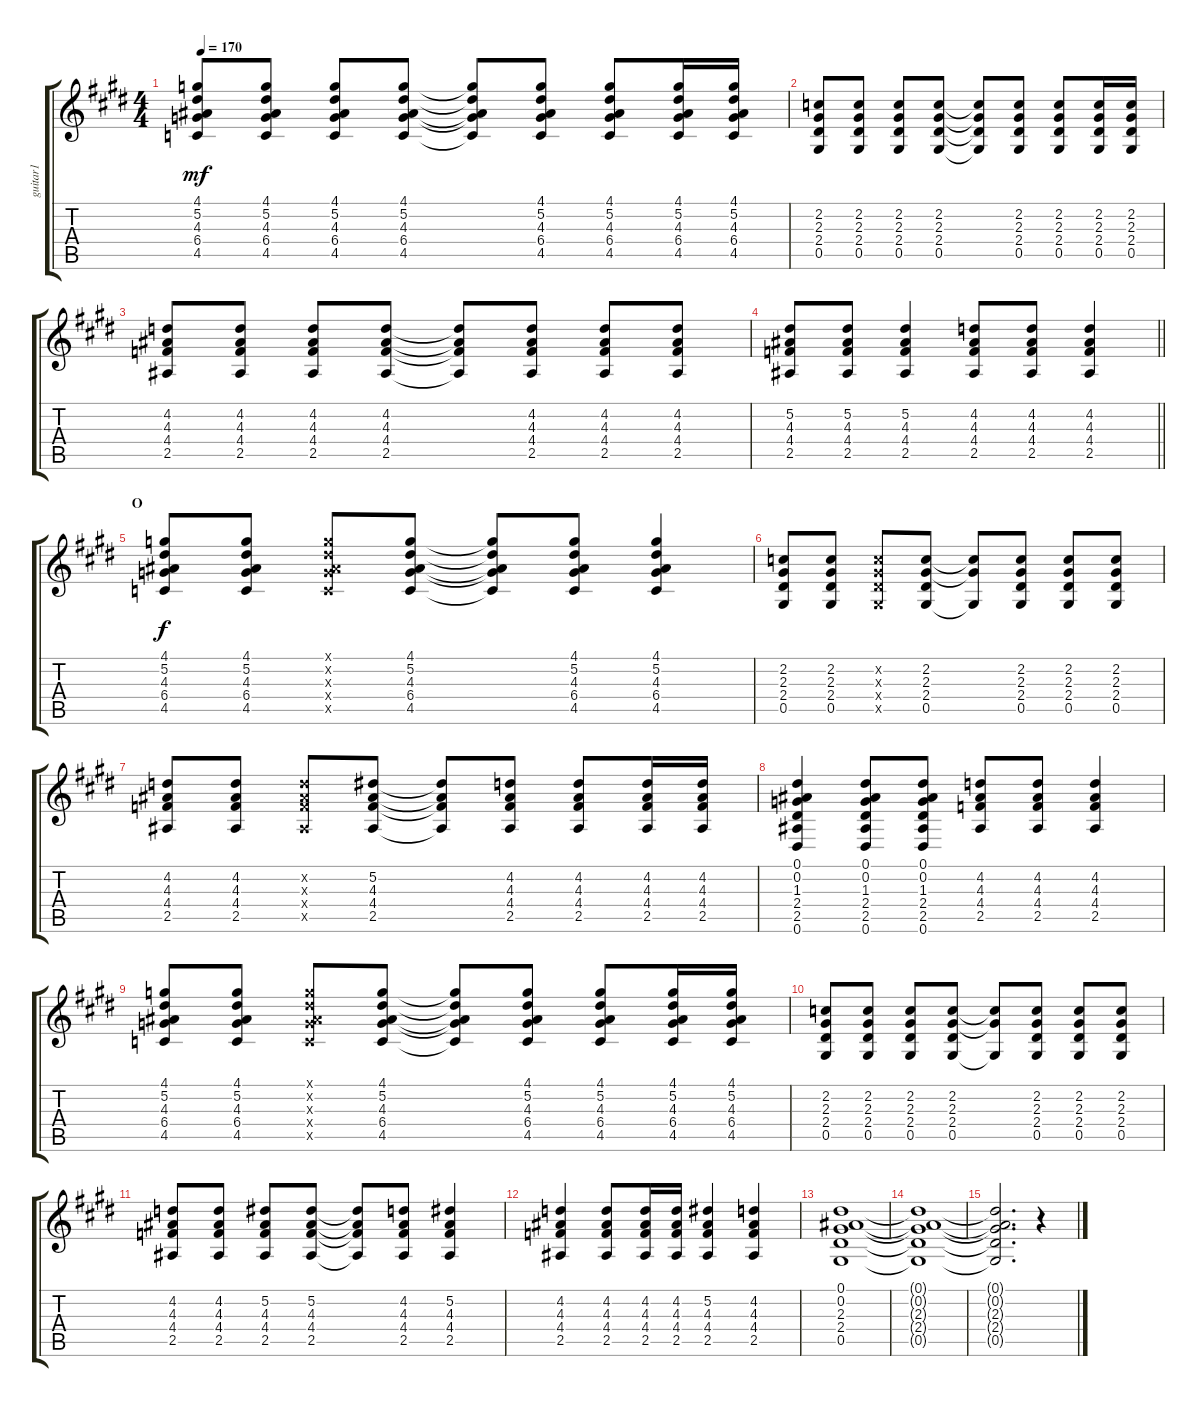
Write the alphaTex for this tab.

\track ("guitar1" "guitar1") {instrument distortionguitar}
\staff {score tabs}
\tuning (Eb4 Bb3 Gb3 Db3 Ab2 Eb2) {hide}
\ts (4 4)
\tempo 170
\clef g2
\ks e
(4.1 5.2 4.3 6.4 4.5).8{dy mf} (4.1 5.2 4.3 6.4 4.5).8 (4.1 5.2 4.3 6.4 4.5).8 (4.1 5.2 4.3 6.4 4.5).8 (4.1{t} 5.2{t} 4.3{t} 6.4{t} 4.5{t}).8 (4.1 5.2 4.3 6.4 4.5).8 (4.1 5.2 4.3 6.4 4.5).8 (4.1 5.2 4.3 6.4 4.5).16 (4.1 5.2 4.3 6.4 4.5).16 |
(2.2 2.3 2.4 0.5).8 (2.2 2.3 2.4 0.5).8 (2.2 2.3 2.4 0.5).8 (2.2 2.3 2.4 0.5).8 (2.2{t} 2.3{t} 2.4{t} 0.5{t}).8 (2.2 2.3 2.4 0.5).8 (2.2 2.3 2.4 0.5).8 (2.2 2.3 2.4 0.5).16 (2.2 2.3 2.4 0.5).16 |
(4.2 4.3 4.4 2.5).8 (4.2 4.3 4.4 2.5).8 (4.2 4.3 4.4 2.5).8 (4.2 4.3 4.4 2.5).8 (4.2{t} 4.3{t} 4.4{t} 2.5{t}).8 (4.2 4.3 4.4 2.5).8 (4.2 4.3 4.4 2.5).8 (4.2 4.3 4.4 2.5).8 |
\barLineRight lightlight
(5.2 4.3 4.4 2.5).8 (5.2 4.3 4.4 2.5).8 (5.2 4.3 4.4 2.5).4 (4.2 4.3 4.4 2.5).8 (4.2 4.3 4.4 2.5).8 (4.2 4.3 4.4 2.5).4 |
\section ("" "O")
(4.1 5.2 4.3 6.4 4.5).8{dy f} (4.1 5.2 4.3 6.4 4.5).8 (4.1{x} 5.2{x} 4.3{x} 6.4{x} 4.5{x}).8 (4.1 5.2 4.3 6.4 4.5).8 (4.1{t} 5.2{t} 4.3{t} 6.4{t} 4.5{t}).8 (4.1 5.2 4.3 6.4 4.5).8 (4.1 5.2 4.3 6.4 4.5).4 |
(2.2 2.3 2.4 0.5).8 (2.2 2.3 2.4 0.5).8 (2.2{x} 2.3{x} 2.4{x} 0.5{x}).8 (2.2 2.3 2.4 0.5).8 (2.2{t} 2.3{t} 0.5{t}).8 (2.2 2.3 2.4 0.5).8 (2.2 2.3 2.4 0.5).8 (2.2 2.3 2.4 0.5).8 |
(4.2 4.3 4.4 2.5).8 (4.2 4.3 4.4 2.5).8 (4.2{x} 4.3{x} 4.4{x} 2.5{x}).8 (5.2 4.3 4.4 2.5).8 (5.2{t} 4.3{t} 4.4{t} 2.5{t}).8 (4.2 4.3 4.4 2.5).8 (4.2 4.3 4.4 2.5).8 (4.2 4.3 4.4 2.5).16 (4.2 4.3 4.4 2.5).16 |
(0.1 0.2 1.3 2.4 2.5 0.6).4 (0.1 0.2 1.3 2.4 2.5 0.6).8 (0.1 0.2 1.3 2.4 2.5 0.6).8 (4.2 4.3 4.4 2.5).8 (4.2 4.3 4.4 2.5).8 (4.2 4.3 4.4 2.5).4 |
(4.1 5.2 4.3 6.4 4.5).8 (4.1 5.2 4.3 6.4 4.5).8 (4.1{x} 5.2{x} 4.3{x} 6.4{x} 4.5{x}).8 (4.1 5.2 4.3 6.4 4.5).8 (4.1{t} 5.2{t} 4.3{t} 6.4{t} 4.5{t}).8 (4.1 5.2 4.3 6.4 4.5).8 (4.1 5.2 4.3 6.4 4.5).8 (4.1 5.2 4.3 6.4 4.5).16 (4.1 5.2 4.3 6.4 4.5).16 |
(2.2 2.3 2.4 0.5).8 (2.2 2.3 2.4 0.5).8 (2.2 2.3 2.4 0.5).8 (2.2 2.3 2.4 0.5).8 (2.2{t} 2.3{t} 0.5{t}).8 (2.2 2.3 2.4 0.5).8 (2.2 2.3 2.4 0.5).8 (2.2 2.3 2.4 0.5).8 |
(4.2 4.3 4.4 2.5).8 (4.2 4.3 4.4 2.5).8 (5.2 4.3 4.4 2.5).8 (5.2 4.3 4.4 2.5).8 (5.2{t} 4.3{t} 4.4{t} 2.5{t}).8 (4.2 4.3 4.4 2.5).8 (5.2 4.3 4.4 2.5).4 |
(4.2 4.3 4.4 2.5).4 (4.2 4.3 4.4 2.5).8 (4.2 4.3 4.4 2.5).16 (4.2 4.3 4.4 2.5).16 (5.2 4.3 4.4 2.5).4 (4.2 4.3 4.4 2.5).4 |
(0.1 0.2 2.3 2.4 0.5).1 |
(0.1{t} 0.2{t} 2.3{t} 2.4{t} 0.5{t}).1 |
(0.1{t} 0.2{t} 2.3{t} 2.4{t} 0.5{t}).2{d} r.4
